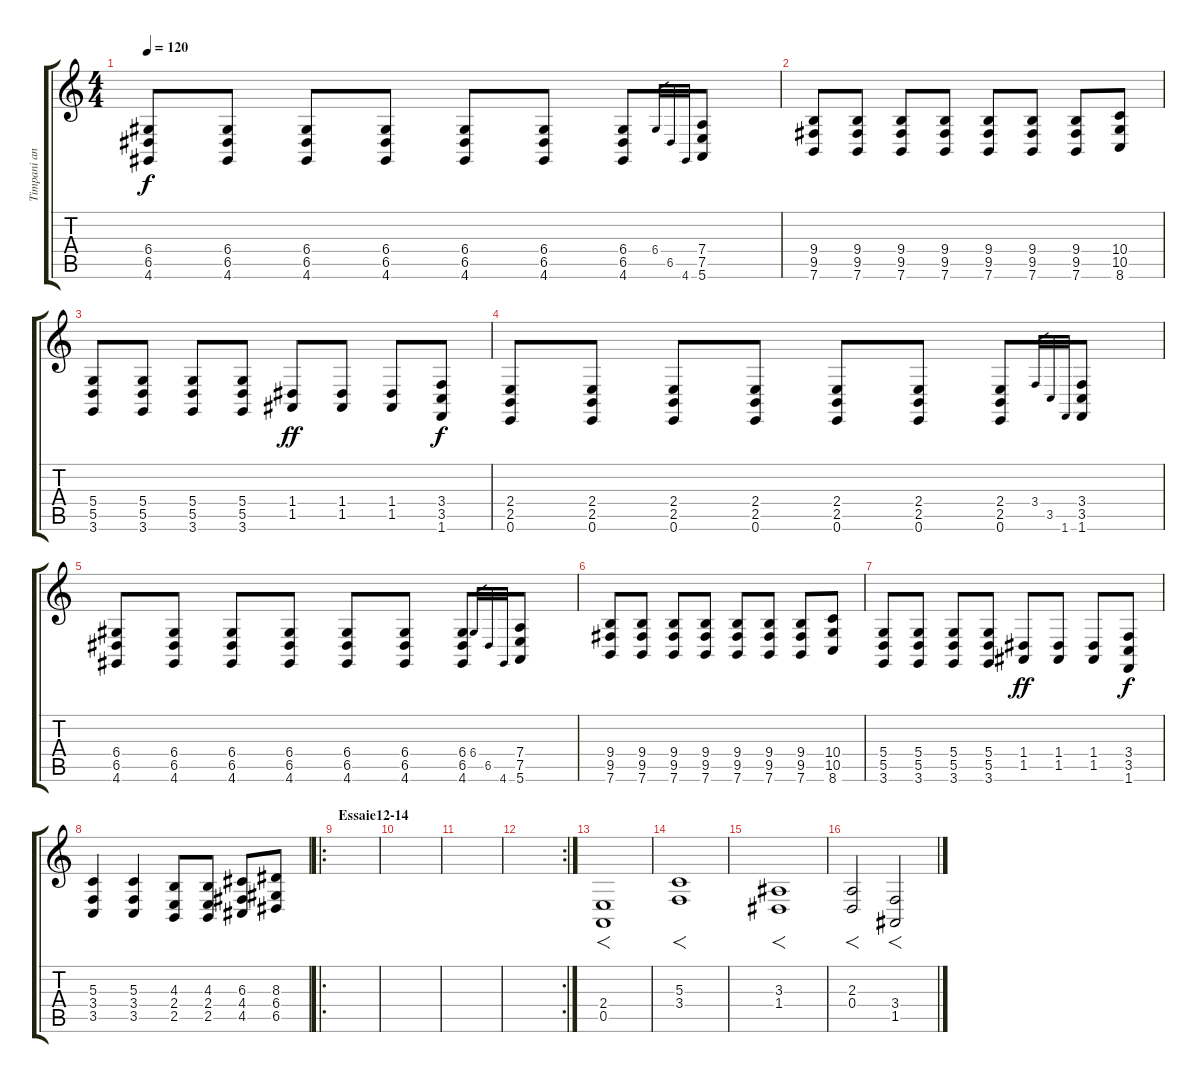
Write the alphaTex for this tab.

\track ("Timpani and Dist" "Timpani an") {instrument timpani}
\staff {score tabs}
\tuning (E4 B3 G3 D3 A2 E2) {hide}
\ts (4 4)
\tempo 120
\clef g2
\ks c
(6.4 6.5 4.6).8{dy f} (6.4 6.5 4.6).8 (6.4 6.5 4.6).8 (6.4 6.5 4.6).8 (6.4 6.5 4.6).8 (6.4 6.5 4.6).8 (6.4 6.5 4.6).8 6.4.32{gr} 6.5.32{gr} 4.6.32{gr} (7.4 7.5 5.6).8 |
(9.4 9.5 7.6).8 (9.4 9.5 7.6).8 (9.4 9.5 7.6).8 (9.4 9.5 7.6).8 (9.4 9.5 7.6).8 (9.4 9.5 7.6).8 (9.4 9.5 7.6).8 (10.4 10.5 8.6).8 |
(5.4 5.5 3.6).8 (5.4 5.5 3.6).8 (5.4 5.5 3.6).8 (5.4 5.5 3.6).8 (1.4 1.5).8{dy ff} (1.4 1.5).8 (1.4 1.5).8 (3.4 3.5 1.6).8{dy f} |
(2.4 2.5 0.6).8 (2.4 2.5 0.6).8 (2.4 2.5 0.6).8 (2.4 2.5 0.6).8 (2.4 2.5 0.6).8 (2.4 2.5 0.6).8 (2.4 2.5 0.6).8 3.4.32{gr} 3.5.32{gr} 1.6.32{gr} (3.4 3.5 1.6).8 |
(6.4 6.5 4.6).8 (6.4 6.5 4.6).8 (6.4 6.5 4.6).8 (6.4 6.5 4.6).8 (6.4 6.5 4.6).8 (6.4 6.5 4.6).8 (6.4 6.5 4.6).8 6.4.32{gr} 6.5.32{gr} 4.6.32{gr} (7.4 7.5 5.6).8 |
(9.4 9.5 7.6).8 (9.4 9.5 7.6).8 (9.4 9.5 7.6).8 (9.4 9.5 7.6).8 (9.4 9.5 7.6).8 (9.4 9.5 7.6).8 (9.4 9.5 7.6).8 (10.4 10.5 8.6).8 |
(5.4 5.5 3.6).8 (5.4 5.5 3.6).8 (5.4 5.5 3.6).8 (5.4 5.5 3.6).8 (1.4 1.5).8{dy ff} (1.4 1.5).8 (1.4 1.5).8 (3.4 3.5 1.6).8{dy f} |
(5.3 3.4 3.5).4 (5.3 3.4 3.5).4 (4.3 2.4 2.5).8 (4.3 2.4 2.5).8 (6.3 4.4 4.5).8 (8.3 6.4 6.5).8 |
\ro
\section ("" "Essaie12-14")
|
|
|
\rc 2
|
(2.4 0.5).1{f instrument distortionguitar} |
(5.3 3.4).1{f} |
(3.3 1.4).1{f} |
(2.3 0.4).2{f} (3.4 1.5).2{f}
